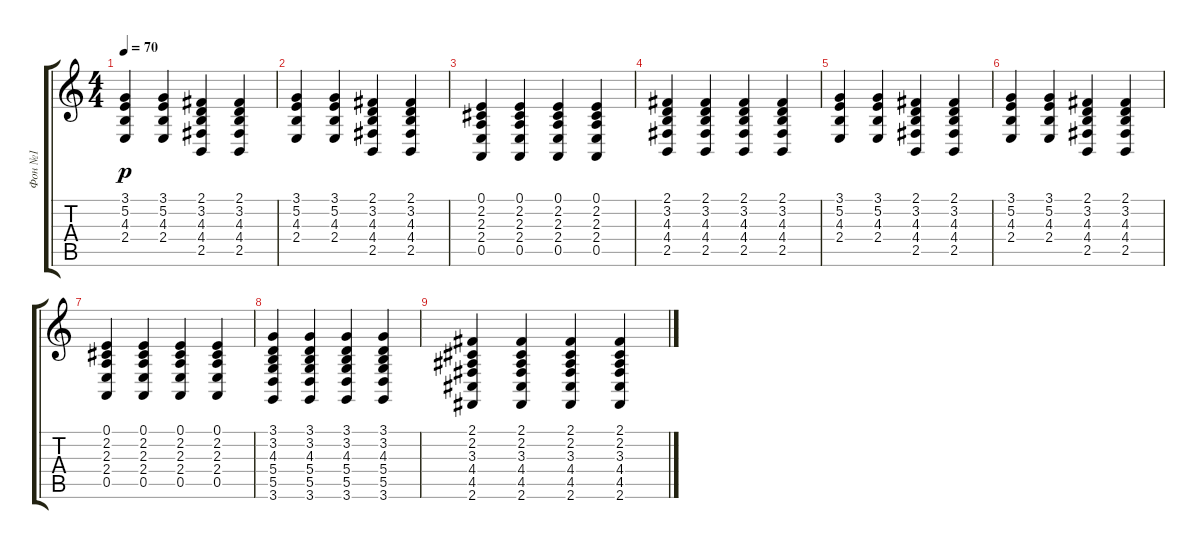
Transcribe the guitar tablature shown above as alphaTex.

\track ("Фон №1" "Фон №1") {instrument stringensemble1}
\staff {score tabs}
\tuning (E4 B3 G3 D3 A2 E2) {hide}
\ts (4 4)
\tempo 70
\clef g2
\ks c
(3.1 5.2 4.3 2.4).4{dy p} (3.1 5.2 4.3 2.4).4 (2.1 3.2 4.3 4.4 2.5).4 (2.1 3.2 4.3 4.4 2.5).4 |
(3.1 5.2 4.3 2.4).4 (3.1 5.2 4.3 2.4).4 (2.1 3.2 4.3 4.4 2.5).4 (2.1 3.2 4.3 4.4 2.5).4 |
(0.1 2.2 2.3 2.4 0.5).4 (0.1 2.2 2.3 2.4 0.5).4 (0.1 2.2 2.3 2.4 0.5).4 (0.1 2.2 2.3 2.4 0.5).4 |
(2.1 3.2 4.3 4.4 2.5).4 (2.1 3.2 4.3 4.4 2.5).4 (2.1 3.2 4.3 4.4 2.5).4 (2.1 3.2 4.3 4.4 2.5).4 |
(3.1 5.2 4.3 2.4).4 (3.1 5.2 4.3 2.4).4 (2.1 3.2 4.3 4.4 2.5).4 (2.1 3.2 4.3 4.4 2.5).4 |
(3.1 5.2 4.3 2.4).4 (3.1 5.2 4.3 2.4).4 (2.1 3.2 4.3 4.4 2.5).4 (2.1 3.2 4.3 4.4 2.5).4 |
(0.1 2.2 2.3 2.4 0.5).4 (0.1 2.2 2.3 2.4 0.5).4 (0.1 2.2 2.3 2.4 0.5).4 (0.1 2.2 2.3 2.4 0.5).4 |
(3.1 3.2 4.3 5.4 5.5 3.6).4 (3.1 3.2 4.3 5.4 5.5 3.6).4 (3.1 3.2 4.3 5.4 5.5 3.6).4 (3.1 3.2 4.3 5.4 5.5 3.6).4 |
(2.1 2.2 3.3 4.4 4.5 2.6).4 (2.1 2.2 3.3 4.4 4.5 2.6).4 (2.1 2.2 3.3 4.4 4.5 2.6).4 (2.1 2.2 3.3 4.4 4.5 2.6).4
